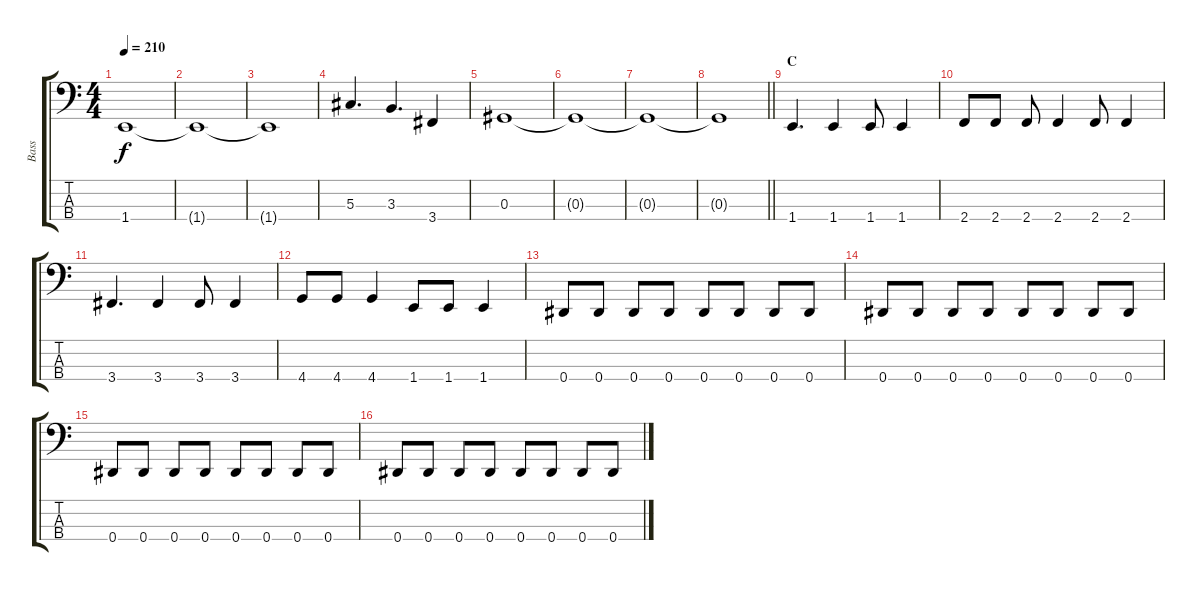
\track ("Bass" "Bass") {instrument electricbasspick}
\staff {score tabs}
\tuning (Gb2 Db2 Ab1 Eb1) {hide}
\ts (4 4)
\tempo 210
\clef f4
\ks c
1.4.1{dy f} |
1.4{t}.1 |
1.4{t}.1 |
5.3.4{d} 3.3.4{d} 3.4.4 |
0.3.1 |
0.3{t}.1 |
0.3{t}.1 |
\barLineRight lightlight
0.3{t}.1 |
\section ("" "C")
1.4.4{d} 1.4.4 1.4.8 1.4.4 |
2.4.8 2.4.8 2.4.8 2.4.4 2.4.8 2.4.4 |
3.4.4{d} 3.4.4 3.4.8 3.4.4 |
4.4.8 4.4.8 4.4.4 1.4.8 1.4.8 1.4.4 |
0.4.8 0.4.8 0.4.8 0.4.8 0.4.8 0.4.8 0.4.8 0.4.8 |
0.4.8 0.4.8 0.4.8 0.4.8 0.4.8 0.4.8 0.4.8 0.4.8 |
0.4.8 0.4.8 0.4.8 0.4.8 0.4.8 0.4.8 0.4.8 0.4.8 |
0.4.8 0.4.8 0.4.8 0.4.8 0.4.8 0.4.8 0.4.8 0.4.8
